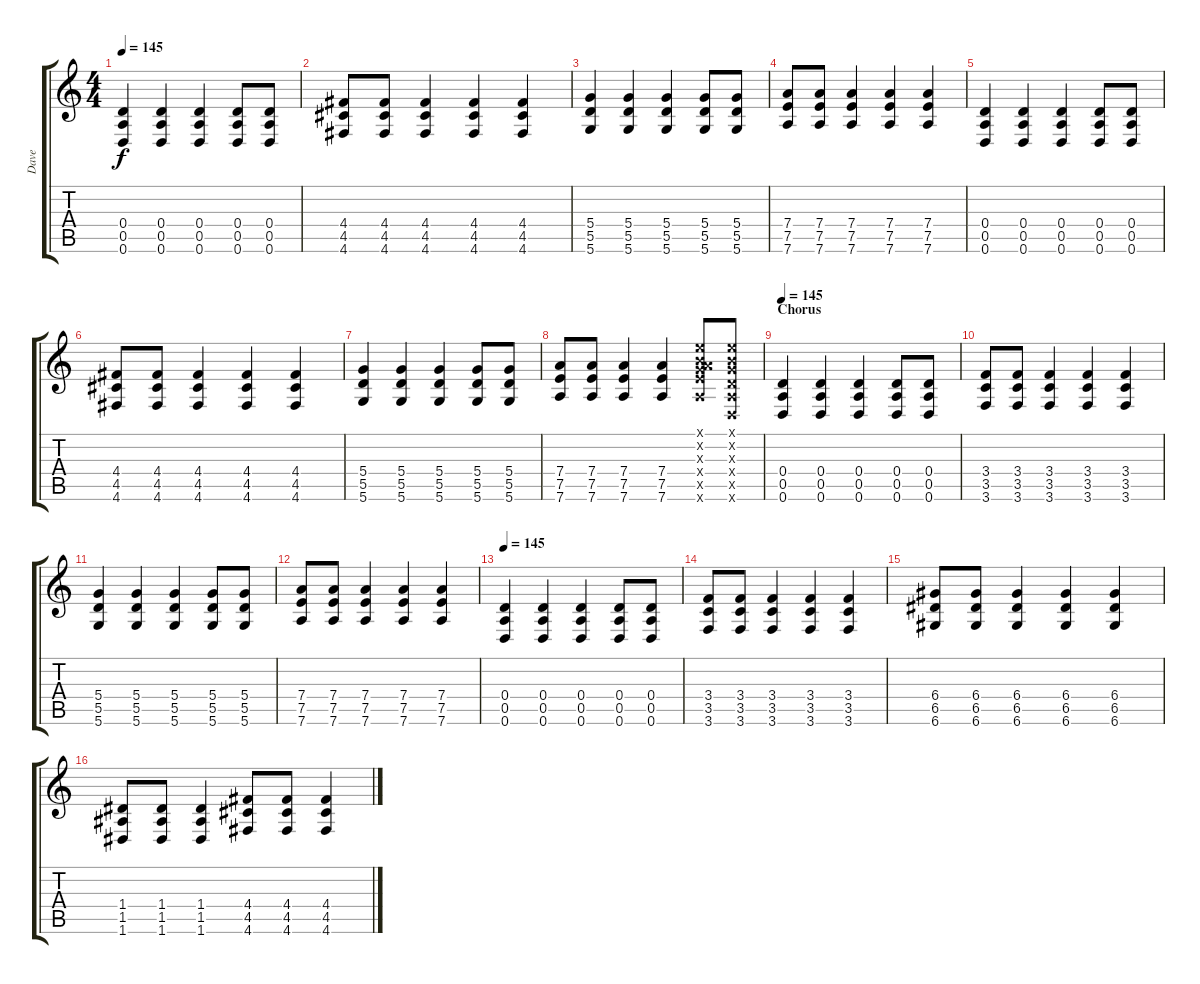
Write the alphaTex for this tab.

\track ("Dave" "Dave") {instrument overdrivenguitar}
\staff {score tabs}
\tuning (E4 B3 G3 D3 A2 D2) {hide}
\ts (4 4)
\tempo 145
\clef g2
\ks c
(0.4 0.5 0.6).4{dy f volume 14 instrument distortionguitar} (0.4 0.5 0.6).4 (0.4 0.5 0.6).4 (0.4 0.5 0.6).8 (0.4 0.5 0.6).8 |
(4.4 4.5 4.6).8 (4.4 4.5 4.6).8 (4.4 4.5 4.6).4 (4.4 4.5 4.6).4 (4.4 4.5 4.6).4 |
(5.4 5.5 5.6).4{volume 14 instrument distortionguitar} (5.4 5.5 5.6).4 (5.4 5.5 5.6).4 (5.4 5.5 5.6).8 (5.4 5.5 5.6).8 |
(7.4 7.5 7.6).8 (7.4 7.5 7.6).8 (7.4 7.5 7.6).4 (7.4 7.5 7.6).4 (7.4 7.5 7.6).4 |
(0.4 0.5 0.6).4{volume 14 instrument distortionguitar} (0.4 0.5 0.6).4 (0.4 0.5 0.6).4 (0.4 0.5 0.6).8 (0.4 0.5 0.6).8 |
(4.4 4.5 4.6).8 (4.4 4.5 4.6).8 (4.4 4.5 4.6).4 (4.4 4.5 4.6).4 (4.4 4.5 4.6).4 |
(5.4 5.5 5.6).4{volume 14 instrument distortionguitar} (5.4 5.5 5.6).4 (5.4 5.5 5.6).4 (5.4 5.5 5.6).8 (5.4 5.5 5.6).8 |
(7.4 7.5 7.6).8 (7.4 7.5 7.6).8 (7.4 7.5 7.6).4 (7.4 7.5 7.6).4 (0.1{x} 0.2{x} 0.3{x} 7.4{x} 7.5{x} 7.6{x}).8 (0.1{x} 0.2{x} 0.3{x} 0.4{x} 0.5{x} 0.6{x}).8 |
\section ("" "Chorus")
\tempo 145
(0.4 0.5 0.6).4{volume 14 instrument distortionguitar} (0.4 0.5 0.6).4 (0.4 0.5 0.6).4 (0.4 0.5 0.6).8 (0.4 0.5 0.6).8 |
(3.4 3.5 3.6).8 (3.4 3.5 3.6).8 (3.4 3.5 3.6).4 (3.4 3.5 3.6).4 (3.4 3.5 3.6).4 |
(5.4 5.5 5.6).4{volume 14 instrument distortionguitar} (5.4 5.5 5.6).4 (5.4 5.5 5.6).4 (5.4 5.5 5.6).8 (5.4 5.5 5.6).8 |
(7.4 7.5 7.6).8 (7.4 7.5 7.6).8 (7.4 7.5 7.6).4 (7.4 7.5 7.6).4 (7.4 7.5 7.6).4 |
\tempo 145
(0.4 0.5 0.6).4{volume 14 instrument distortionguitar} (0.4 0.5 0.6).4 (0.4 0.5 0.6).4 (0.4 0.5 0.6).8 (0.4 0.5 0.6).8 |
(3.4 3.5 3.6).8 (3.4 3.5 3.6).8 (3.4 3.5 3.6).4 (3.4 3.5 3.6).4 (3.4 3.5 3.6).4 |
(6.4 6.5 6.6).8{volume 14 instrument distortionguitar} (6.4 6.5 6.6).8 (6.4 6.5 6.6).4 (6.4 6.5 6.6).4 (6.4 6.5 6.6).4 |
(1.4 1.5 1.6).8 (1.4 1.5 1.6).8 (1.4 1.5 1.6).4 (4.4 4.5 4.6).8 (4.4 4.5 4.6).8 (4.4 4.5 4.6).4
